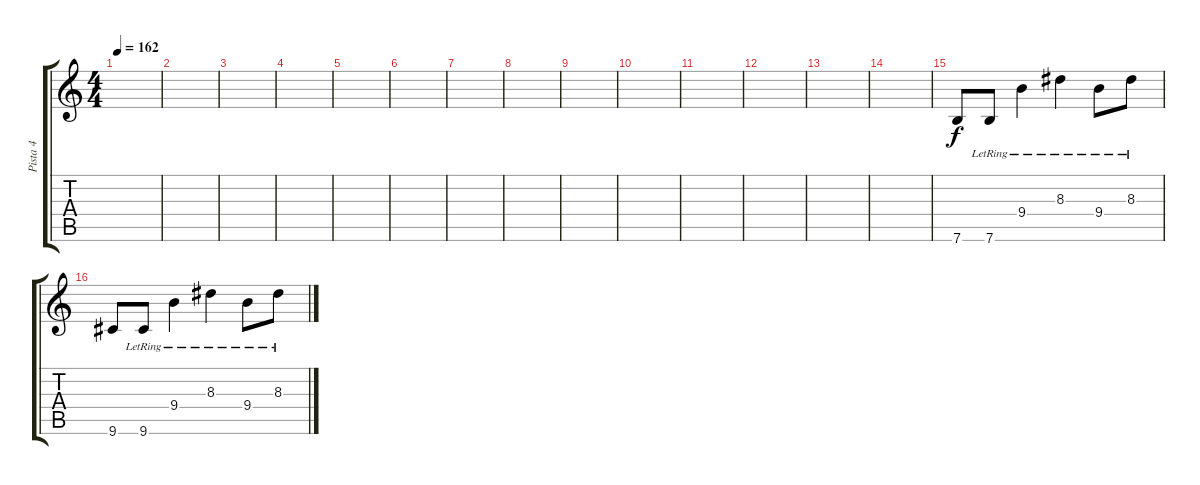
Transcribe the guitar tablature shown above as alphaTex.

\track ("Pista 4" "Pista 4") {instrument electricguitarclean}
\staff {score tabs}
\tuning (E4 B3 G3 D3 A2 E2) {hide}
\ts (4 4)
\tempo 162
\clef g2
\ks c
|
|
|
|
|
|
|
|
|
|
|
|
|
|
7.6.8 7.6{lr}.8 9.4{lr}.4 8.3{lr}.4 9.4{lr}.8 8.3{lr}.8 |
9.6.8 9.6{lr}.8 9.4{lr}.4 8.3{lr}.4 9.4{lr}.8 8.3{lr}.8
